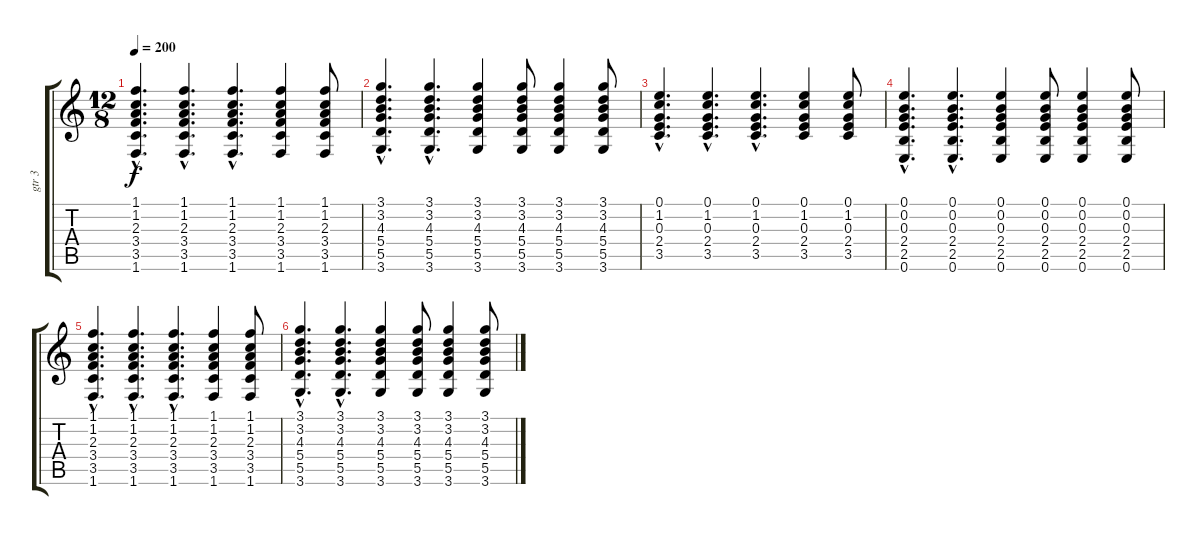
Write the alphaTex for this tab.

\track ("gtr 3" "gtr 3") {instrument acousticguitarsteel}
\staff {score tabs}
\tuning (E4 B3 G3 D3 A2 E2) {hide}
\ts (12 8)
\tempo 200
\clef g2
\ks c
(1.1{hac} 1.2{hac} 2.3{hac} 3.4{hac} 3.5{hac} 1.6{hac}).4{d dy f} (1.1{hac} 1.2{hac} 2.3{hac} 3.4{hac} 3.5{hac} 1.6{hac}).4{d} (1.1{hac} 1.2{hac} 2.3{hac} 3.4{hac} 3.5{hac} 1.6{hac}).4{d} (1.1 1.2 2.3 3.4 3.5 1.6).4 (1.1 1.2 2.3 3.4 3.5 1.6).8 |
(3.1{hac} 3.2{hac} 4.3{hac} 5.4{hac} 5.5{hac} 3.6{hac}).4{d} (3.1{hac} 3.2{hac} 4.3{hac} 5.4{hac} 5.5{hac} 3.6{hac}).4{d} (3.1 3.2 4.3 5.4 5.5 3.6).4 (3.1 3.2 4.3 5.4 5.5 3.6).8 (3.1 3.2 4.3 5.4 5.5 3.6).4 (3.1 3.2 4.3 5.4 5.5 3.6).8 |
(0.1{hac} 1.2{hac} 0.3{hac} 2.4{hac} 3.5{hac}).4{d} (0.1{hac} 1.2{hac} 0.3{hac} 2.4{hac} 3.5{hac}).4{d} (0.1{hac} 1.2{hac} 0.3{hac} 2.4{hac} 3.5{hac}).4{d} (0.1 1.2 0.3 2.4 3.5).4 (0.1 1.2 0.3 2.4 3.5).8 |
(0.1{hac} 0.2{hac} 0.3{hac} 2.4{hac} 2.5{hac} 0.6{hac}).4{d volume 10} (0.1{hac} 0.2{hac} 0.3{hac} 2.4{hac} 2.5{hac} 0.6{hac}).4{d} (0.1 0.2 0.3 2.4 2.5 0.6).4 (0.1 0.2 0.3 2.4 2.5 0.6).8 (0.1 0.2 0.3 2.4 2.5 0.6).4 (0.1 0.2 0.3 2.4 2.5 0.6).8 |
(1.1{hac} 1.2{hac} 2.3{hac} 3.4{hac} 3.5{hac} 1.6{hac}).4{d volume 5} (1.1{hac} 1.2{hac} 2.3{hac} 3.4{hac} 3.5{hac} 1.6{hac}).4{d} (1.1{hac} 1.2{hac} 2.3{hac} 3.4{hac} 3.5{hac} 1.6{hac}).4{d} (1.1 1.2 2.3 3.4 3.5 1.6).4 (1.1 1.2 2.3 3.4 3.5 1.6).8 |
(3.1{hac} 3.2{hac} 4.3{hac} 5.4{hac} 5.5{hac} 3.6{hac}).4{d volume 0} (3.1{hac} 3.2{hac} 4.3{hac} 5.4{hac} 5.5{hac} 3.6{hac}).4{d} (3.1 3.2 4.3 5.4 5.5 3.6).4 (3.1 3.2 4.3 5.4 5.5 3.6).8 (3.1 3.2 4.3 5.4 5.5 3.6).4 (3.1 3.2 4.3 5.4 5.5 3.6).8
